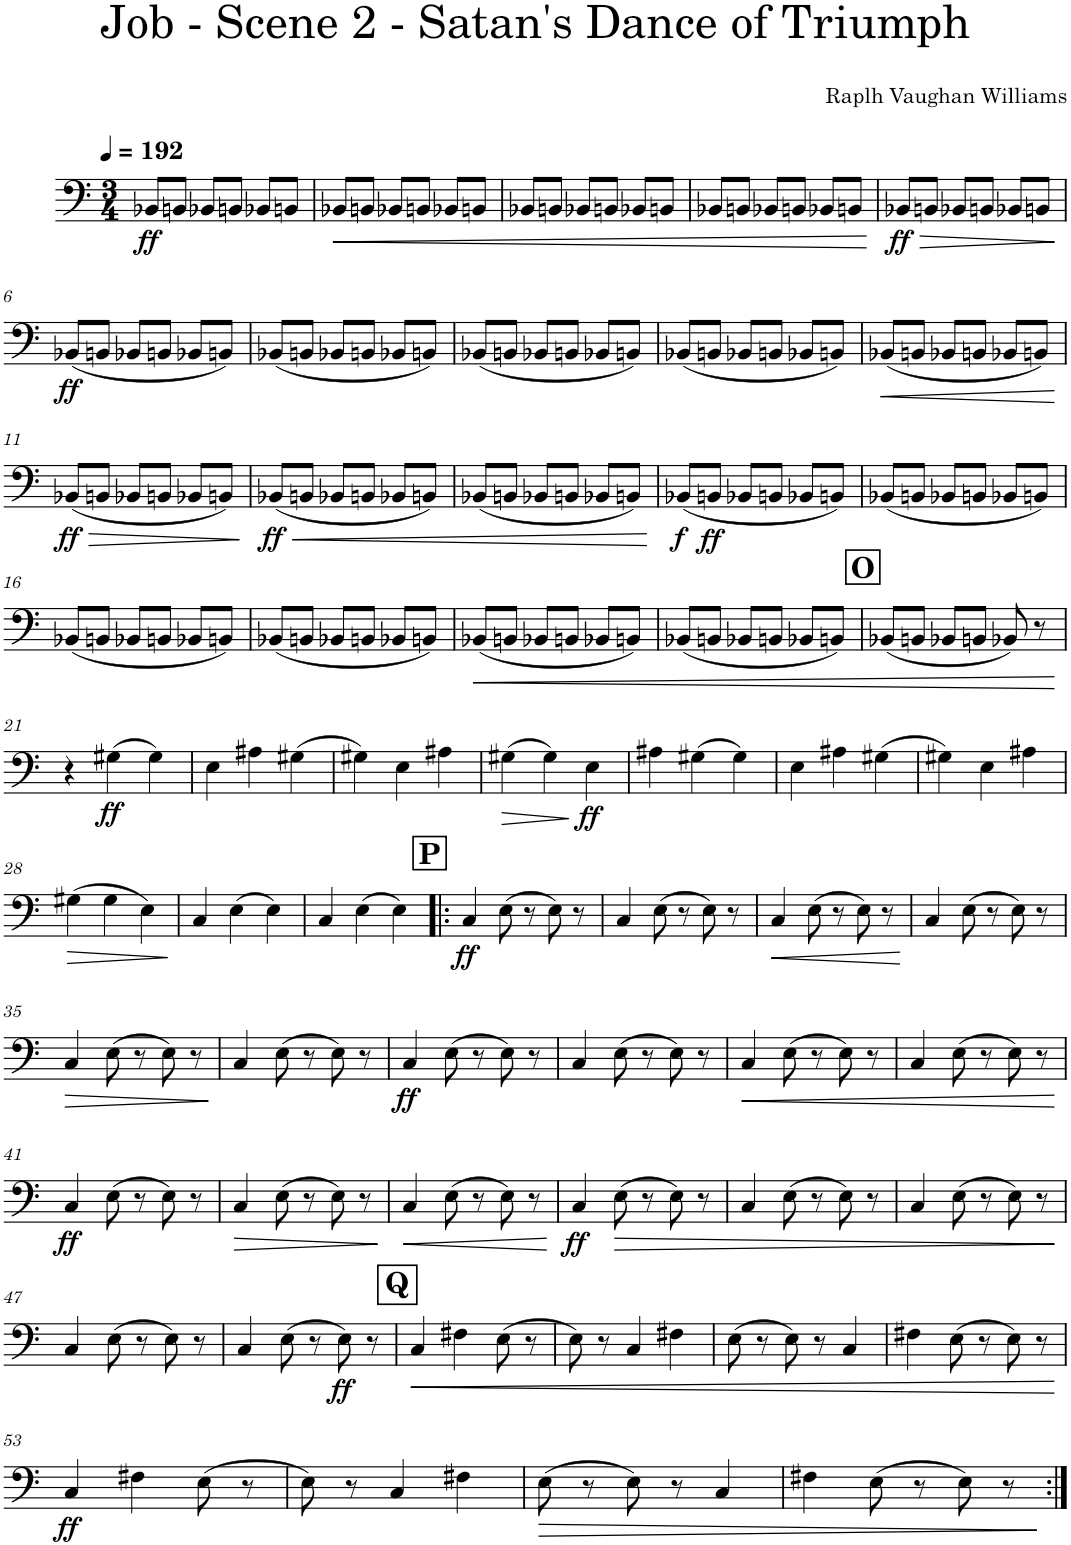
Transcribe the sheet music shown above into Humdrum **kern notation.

**kern	**dynam
*part1	*part1
*staff1	*staff1
*I"Contrabass	*
*I'Cb.	*
*clefF4	*
*Trd7c12	*
*k[]	*
*M3/4	*
*MM192	*
=1	=1
!	!LO:DY:b
8BB-X/L	ff
8BBn/J	.
8BB-X/L	.
8BBn/J	.
8BB-X/L	.
8BBn/J	.
=2	=2
!	!LO:HP:b
8BB-X/L	<
8BBn/J	.
8BB-X/L	.
8BBn/J	.
8BB-X/L	.
8BBn/J	.
=3	=3
8BB-X/L	.
8BBn/J	.
8BB-X/L	.
8BBn/J	.
8BB-X/L	.
8BBn/J	.
=4	=4
8BB-X/L	.
8BBn/J	.
8BB-X/L	.
8BBn/J	.
8BB-X/L	.
8BBn/J	.
.	[
=5	=5
!	!LO:HP:b
!	!LO:DY:n=1:b
8BB-X/L	> ff
8BBn/J	.
8BB-X/L	.
8BBn/J	.
8BB-X/L	.
8BBn/J	.
.	]
!!LO:LB:g=z
=6	=6
!	!LO:DY:b
(8BB-X/L	ff
8BBn/J	.
8BB-X/L	.
8BBn/J	.
8BB-X/L	.
8BBn/J)	.
=7	=7
(8BB-X/L	.
8BBn/J	.
8BB-X/L	.
8BBn/J	.
8BB-X/L	.
8BBn/J)	.
=8	=8
(8BB-X/L	.
8BBn/J	.
8BB-X/L	.
8BBn/J	.
8BB-X/L	.
8BBn/J)	.
=9	=9
(8BB-X/L	.
8BBn/J	.
8BB-X/L	.
8BBn/J	.
8BB-X/L	.
8BBn/J)	.
=10	=10
!	!LO:HP:b
(8BB-X/L	<
8BBn/J	.
8BB-X/L	.
8BBn/J	.
8BB-X/L	.
8BBn/J)	.
.	[
!!LO:LB:g=z
=11	=11
!	!LO:HP:b
!	!LO:DY:n=1:b
(8BB-X/L	> ff
8BBn/J	.
8BB-X/L	.
8BBn/J	.
8BB-X/L	.
8BBn/J)	.
.	]
=12	=12
!	!LO:HP:b
!	!LO:DY:n=1:b
(8BB-X/L	< ff
8BBn/J	.
8BB-X/L	.
8BBn/J	.
8BB-X/L	.
8BBn/J)	.
=13	=13
(8BB-X/L	.
8BBn/J	.
8BB-X/L	.
8BBn/J	.
8BB-X/L	.
8BBn/J)	.
.	[
=14	=14
!	!LO:DY:b
(8BB-X/L	f
!	!LO:DY:b
8BBn/J	ff
8BB-X/L	.
8BBn/J	.
8BB-X/L	.
8BBn/J)	.
=15	=15
(8BB-X/L	.
8BBn/J	.
8BB-X/L	.
8BBn/J	.
8BB-X/L	.
8BBn/J)	.
!!LO:LB:g=z
=16	=16
(8BB-X/L	.
8BBn/J	.
8BB-X/L	.
8BBn/J	.
8BB-X/L	.
8BBn/J)	.
=17	=17
(8BB-X/L	.
8BBn/J	.
8BB-X/L	.
8BBn/J	.
8BB-X/L	.
8BBn/J)	.
=18	=18
!	!LO:HP:b
(8BB-X/L	<
8BBn/J	.
8BB-X/L	.
8BBn/J	.
8BB-X/L	.
8BBn/J)	.
=19	=19
(8BB-X/L	.
8BBn/J	.
8BB-X/L	.
8BBn/J	.
8BB-X/L	.
8BBn/J)	.
!!LO:REH:place=s1:a:B:cj:fs=14:t=O
=20	=20
(8BB-X/L	.
8BBn/J	.
8BB-X/L	.
8BBn/J	.
8BB-X/)	.
8r	.
.	[
!!LO:LB:g=z
=21	=21
4r	.
!	!LO:DY:b
(4G#X\	ff
4G#\)	.
=22	=22
4E\	.
4A#X\	.
(4G#X\	.
=23	=23
4G#X\)	.
4E\	.
4A#X\	.
=24	=24
!	!LO:HP:b
(4G#X\	>
4G#\)	.
!	!LO:DY:n=1:b
4E\	] ff
=25	=25
4A#X\	.
(4G#X\	.
4G#\)	.
=26	=26
4E\	.
4A#X\	.
(4G#X\	.
=27	=27
4G#X\)	.
4E\	.
4A#X\	.
!!LO:LB:g=z
=28	=28
!	!LO:HP:b
(4G#X\	>
4G#\	.
4E\)	.
.	]
=29	=29
4C/	.
(4E\	.
4E\)	.
=30	=30
4C/	.
(4E\	.
4E\)	.
!!LO:REH:place=s1:a:B:cj:fs=14:t=P
=31!|:	=31!|:
!	!LO:DY:b
4C/	ff
(8E\	.
8r	.
8E\)	.
8r	.
=32	=32
4C/	.
(8E\	.
8r	.
8E\)	.
8r	.
=33	=33
!	!LO:HP:b
4C/	<
(8E\	.
8r	.
8E\)	.
8r	.
.	[
=34	=34
4C/	.
(8E\	.
8r	.
8E\)	.
8r	.
!!LO:LB:g=z
=35	=35
!	!LO:HP:b
4C/	>
(8E\	.
8r	.
8E\)	.
8r	.
.	]
=36	=36
4C/	.
(8E\	.
8r	.
8E\)	.
8r	.
=37	=37
!	!LO:DY:b
4C/	ff
(8E\	.
8r	.
8E\)	.
8r	.
=38	=38
4C/	.
(8E\	.
8r	.
8E\)	.
8r	.
=39	=39
!	!LO:HP:b
4C/	<
(8E\	.
8r	.
8E\)	.
8r	.
=40	=40
4C/	.
(8E\	.
8r	.
8E\)	.
8r	.
.	[
!!LO:LB:g=z
=41	=41
!	!LO:DY:b
4C/	ff
(8E\	.
8r	.
8E\)	.
8r	.
=42	=42
!	!LO:HP:b
4C/	>
(8E\	.
8r	.
8E\)	.
8r	.
.	]
=43	=43
!	!LO:HP:b
4C/	<
(8E\	.
8r	.
8E\)	.
8r	.
.	[
=44	=44
!	!LO:DY:b
4C/	ff
!	!LO:HP:b
(8E\	>
8r	.
8E\)	.
8r	.
=45	=45
4C/	.
(8E\	.
8r	.
8E\)	.
8r	.
=46	=46
4C/	.
(8E\	.
8r	.
8E\)	.
8r	.
.	]
!!LO:LB:g=z
=47	=47
4C/	.
(8E\	.
8r	.
8E\)	.
8r	.
=48	=48
4C/	.
(8E\	.
8r	.
!	!LO:DY:b
8E\)	ff
8r	.
!!LO:REH:place=s1:a:B:cj:fs=14:t=Q
=49	=49
!	!LO:HP:b
4C/	<
4F#X\	.
(8E\	.
8r	.
=50	=50
8E\)	.
8r	.
4C/	.
4F#X\	.
=51	=51
(8E\	.
8r	.
8E\)	.
8r	.
4C/	.
=52	=52
4F#X\	.
(8E\	.
8r	.
8E\)	.
8r	.
.	[
!!LO:LB:g=z
=53	=53
!	!LO:DY:b
4C/	ff
4F#X\	.
(8E\	.
8r	.
=54	=54
8E\)	.
8r	.
4C/	.
4F#X\	.
=55	=55
!	!LO:HP:b
(8E\	>
8r	.
8E\)	.
8r	.
4C/	.
=56	=56
4F#X\	.
(8E\	.
8r	.
8E\)	.
8r	.
.	]
=:|!	=:|!
*-	*-
